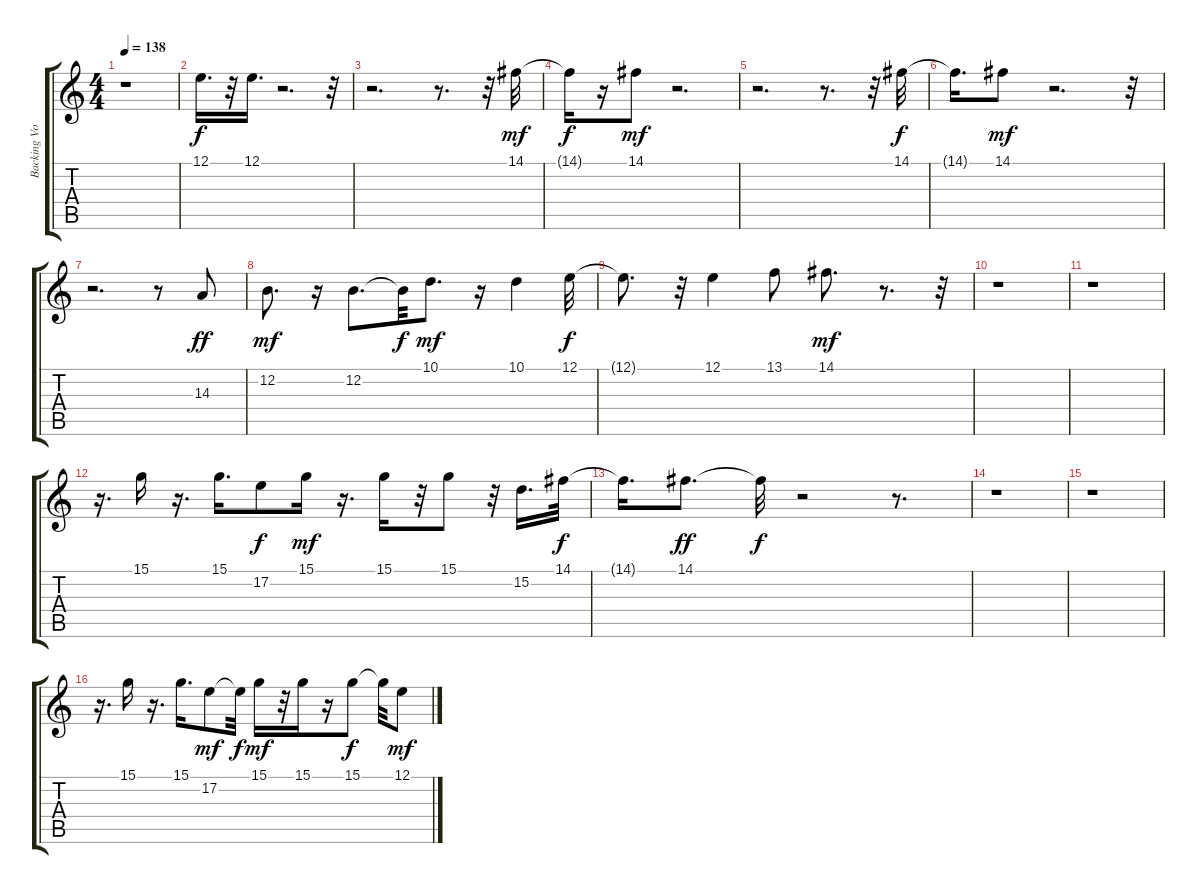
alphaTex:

\track ("Backing Vocal" "Backing Vo") {instrument oboe}
\staff {score tabs}
\tuning (E4 B3 G3 D3 A2 E2) {hide}
\ts (4 4)
\tempo 138
\clef g2
\ks c
r.1{dy f} |
12.1.16{d} r.32 12.1.16{d} r.2{d} r.32 |
r.2{d} r.8{d} r.32 14.1.32{dy mf} |
14.1{t}.16{dy f} r.16 14.1.8{dy mf} r.2{d} |
r.2{d} r.8{d} r.32 14.1.32{dy f} |
14.1{t}.16{d} 14.1.8{dy mf} r.2{d} r.32 |
r.2{d} r.8 14.3.8{dy ff} |
12.2.8{d dy mf} r.16 12.2.8{d} 12.2{t}.32{dy f} 10.1.8{d dy mf} r.16 10.1.4 12.1.32{dy f} |
12.1{t}.8{d} r.32 12.1.4 13.1.8 14.1.8{d dy mf} r.8{d} r.32 |
r.1 |
r.1 |
r.16{d} 15.1.16 r.16{d} 15.1.16{d} 17.2.8{dy f} 15.1.16{dy mf} r.16{d} 15.1.16 r.32 15.1.8 r.32 15.2.16{d} 14.1.32{dy f} |
14.1{t}.16{d} 14.1.8{d dy ff} 14.1{t}.32{dy f} r.2 r.8{d} |
r.1 |
r.1 |
r.16{d} 15.1.16 r.16{d} 15.1.16{d} 17.2.8{dy mf} 17.2{t}.32{dy f} 15.1.16{dy mf} r.32 15.1.16 r.16 15.1.8{dy f} 15.1{t}.32 12.1.8{dy mf}
